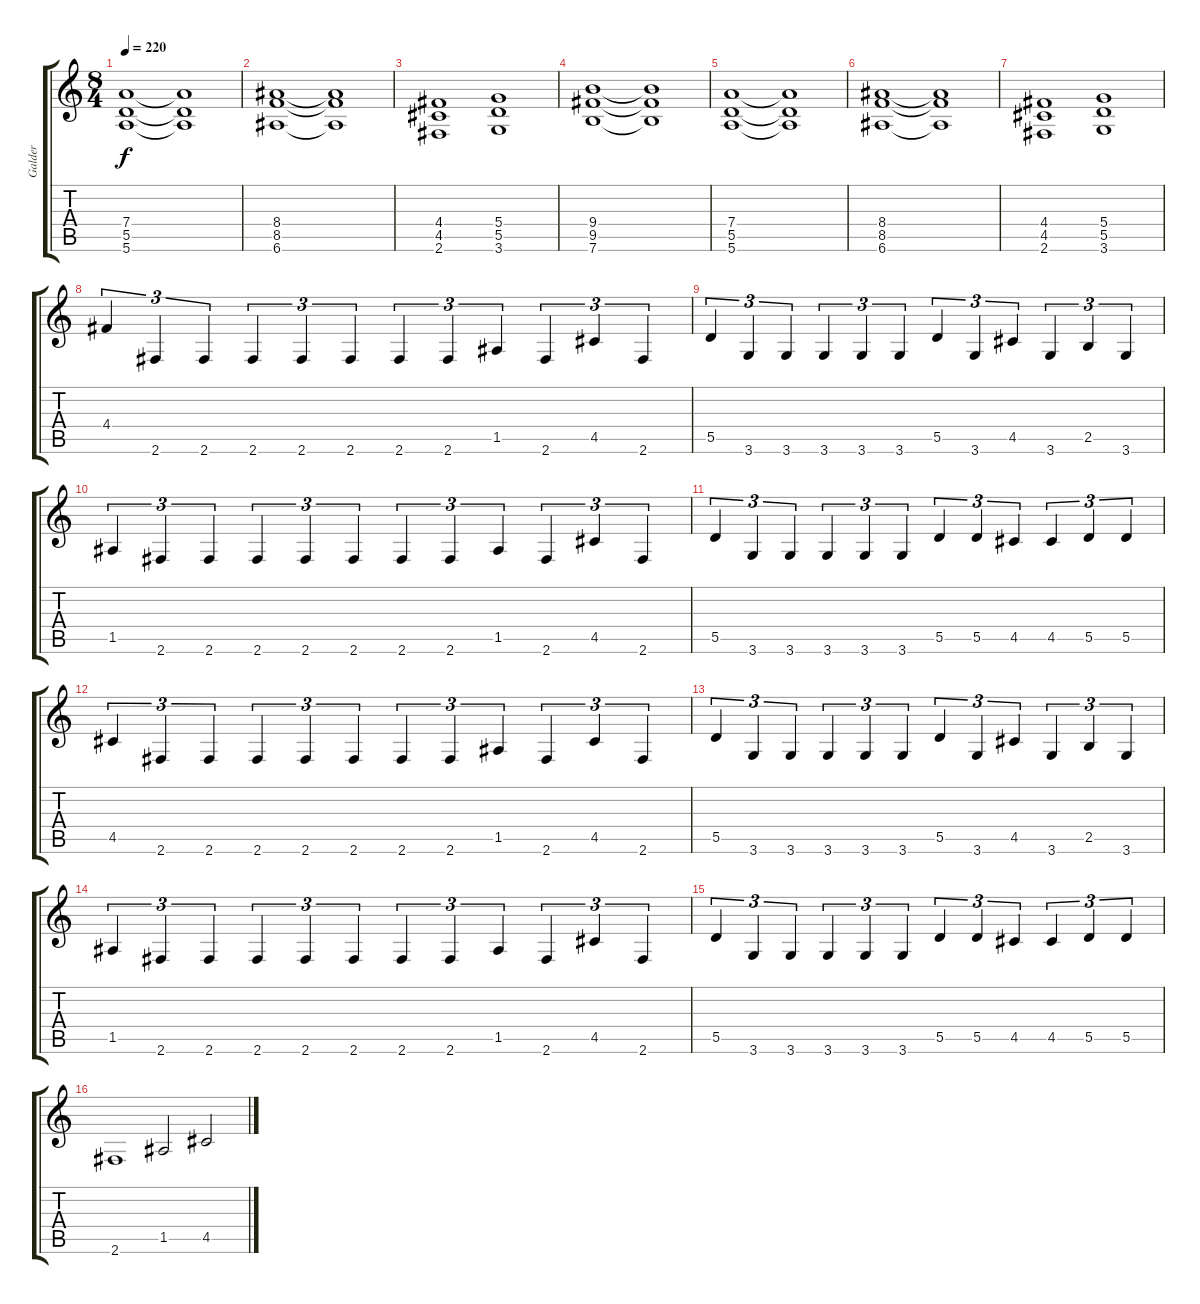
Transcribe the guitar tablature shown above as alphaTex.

\track ("Galder" "Galder") {instrument distortionguitar}
\staff {score tabs}
\tuning (E4 B3 G3 D3 A2 E2) {hide}
\ts (8 4)
\tempo 220
\clef g2
\ks c
(7.4 5.5 5.6).1{dy f} (7.4{t} 5.5{t} 5.6{t}).1 |
(8.4 8.5 6.6).1 (8.4{t} 8.5{t} 6.6{t}).1 |
(4.4 4.5 2.6).1 (5.4 5.5 3.6).1 |
(9.4 9.5 7.6).1 (9.4{t} 9.5{t} 7.6{t}).1 |
(7.4 5.5 5.6).1 (7.4{t} 5.5{t} 5.6{t}).1 |
(8.4 8.5 6.6).1 (8.4{t} 8.5{t} 6.6{t}).1 |
(4.4 4.5 2.6).1 (5.4 5.5 3.6).1 |
4.4.4{tu (3 2)} 2.6.4{tu (3 2)} 2.6.4{tu (3 2)} 2.6.4{tu (3 2)} 2.6.4{tu (3 2)} 2.6.4{tu (3 2)} 2.6.4{tu (3 2)} 2.6.4{tu (3 2)} 1.5.4{tu (3 2)} 2.6.4{tu (3 2)} 4.5.4{tu (3 2)} 2.6.4{tu (3 2)} |
5.5.4{tu (3 2)} 3.6.4{tu (3 2)} 3.6.4{tu (3 2)} 3.6.4{tu (3 2)} 3.6.4{tu (3 2)} 3.6.4{tu (3 2)} 5.5.4{tu (3 2)} 3.6.4{tu (3 2)} 4.5.4{tu (3 2)} 3.6.4{tu (3 2)} 2.5.4{tu (3 2)} 3.6.4{tu (3 2)} |
1.5.4{tu (3 2)} 2.6.4{tu (3 2)} 2.6.4{tu (3 2)} 2.6.4{tu (3 2)} 2.6.4{tu (3 2)} 2.6.4{tu (3 2)} 2.6.4{tu (3 2)} 2.6.4{tu (3 2)} 1.5.4{tu (3 2)} 2.6.4{tu (3 2)} 4.5.4{tu (3 2)} 2.6.4{tu (3 2)} |
5.5.4{tu (3 2)} 3.6.4{tu (3 2)} 3.6.4{tu (3 2)} 3.6.4{tu (3 2)} 3.6.4{tu (3 2)} 3.6.4{tu (3 2)} 5.5.4{tu (3 2)} 5.5.4{tu (3 2)} 4.5.4{tu (3 2)} 4.5.4{tu (3 2)} 5.5.4{tu (3 2)} 5.5.4{tu (3 2)} |
4.5.4{tu (3 2)} 2.6.4{tu (3 2)} 2.6.4{tu (3 2)} 2.6.4{tu (3 2)} 2.6.4{tu (3 2)} 2.6.4{tu (3 2)} 2.6.4{tu (3 2)} 2.6.4{tu (3 2)} 1.5.4{tu (3 2)} 2.6.4{tu (3 2)} 4.5.4{tu (3 2)} 2.6.4{tu (3 2)} |
5.5.4{tu (3 2)} 3.6.4{tu (3 2)} 3.6.4{tu (3 2)} 3.6.4{tu (3 2)} 3.6.4{tu (3 2)} 3.6.4{tu (3 2)} 5.5.4{tu (3 2)} 3.6.4{tu (3 2)} 4.5.4{tu (3 2)} 3.6.4{tu (3 2)} 2.5.4{tu (3 2)} 3.6.4{tu (3 2)} |
1.5.4{tu (3 2)} 2.6.4{tu (3 2)} 2.6.4{tu (3 2)} 2.6.4{tu (3 2)} 2.6.4{tu (3 2)} 2.6.4{tu (3 2)} 2.6.4{tu (3 2)} 2.6.4{tu (3 2)} 1.5.4{tu (3 2)} 2.6.4{tu (3 2)} 4.5.4{tu (3 2)} 2.6.4{tu (3 2)} |
5.5.4{tu (3 2)} 3.6.4{tu (3 2)} 3.6.4{tu (3 2)} 3.6.4{tu (3 2)} 3.6.4{tu (3 2)} 3.6.4{tu (3 2)} 5.5.4{tu (3 2)} 5.5.4{tu (3 2)} 4.5.4{tu (3 2)} 4.5.4{tu (3 2)} 5.5.4{tu (3 2)} 5.5.4{tu (3 2)} |
2.6.1 1.5.2 4.5.2
